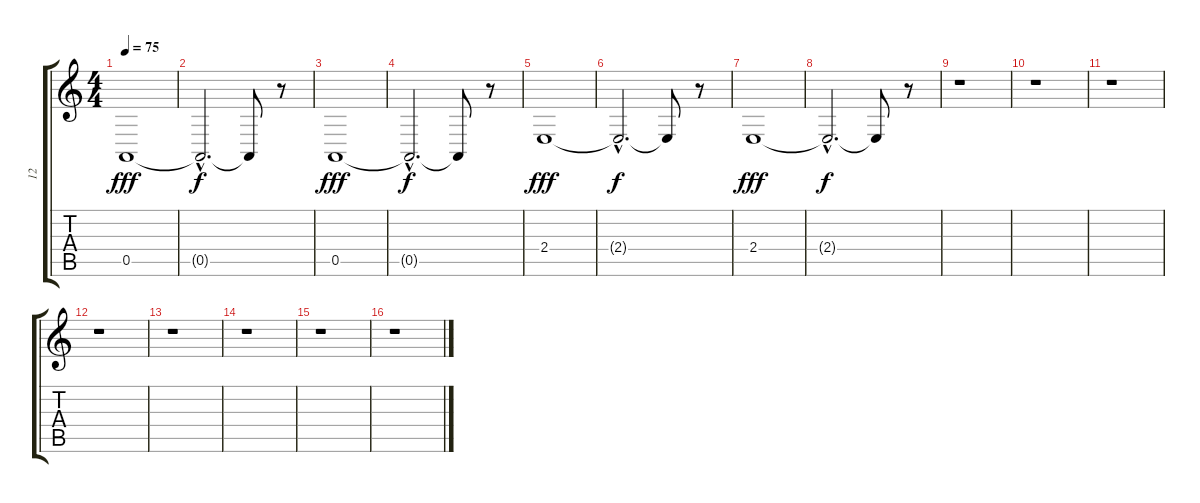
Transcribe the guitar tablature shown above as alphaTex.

\track ("12" "12") {instrument bassoon}
\staff {score tabs}
\tuning (E4 B3 G3 D3 A2 E2) {hide}
\ts (4 4)
\tempo 75
\clef g2
\ks c
0.5.1{dy fff instrument bassoon} |
0.5{hac t}.2{d dy f} 0.5{t}.8 r.8 |
0.5.1{dy fff} |
0.5{hac t}.2{d dy f} 0.5{t}.8 r.8 |
2.4.1{dy fff} |
2.4{hac t}.2{d dy f} 2.4{t}.8 r.8 |
2.4.1{dy fff} |
2.4{hac t}.2{d dy f} 2.4{t}.8 r.8 |
r.1 |
r.1 |
r.1 |
r.1 |
r.1 |
r.1 |
r.1 |
r.1
